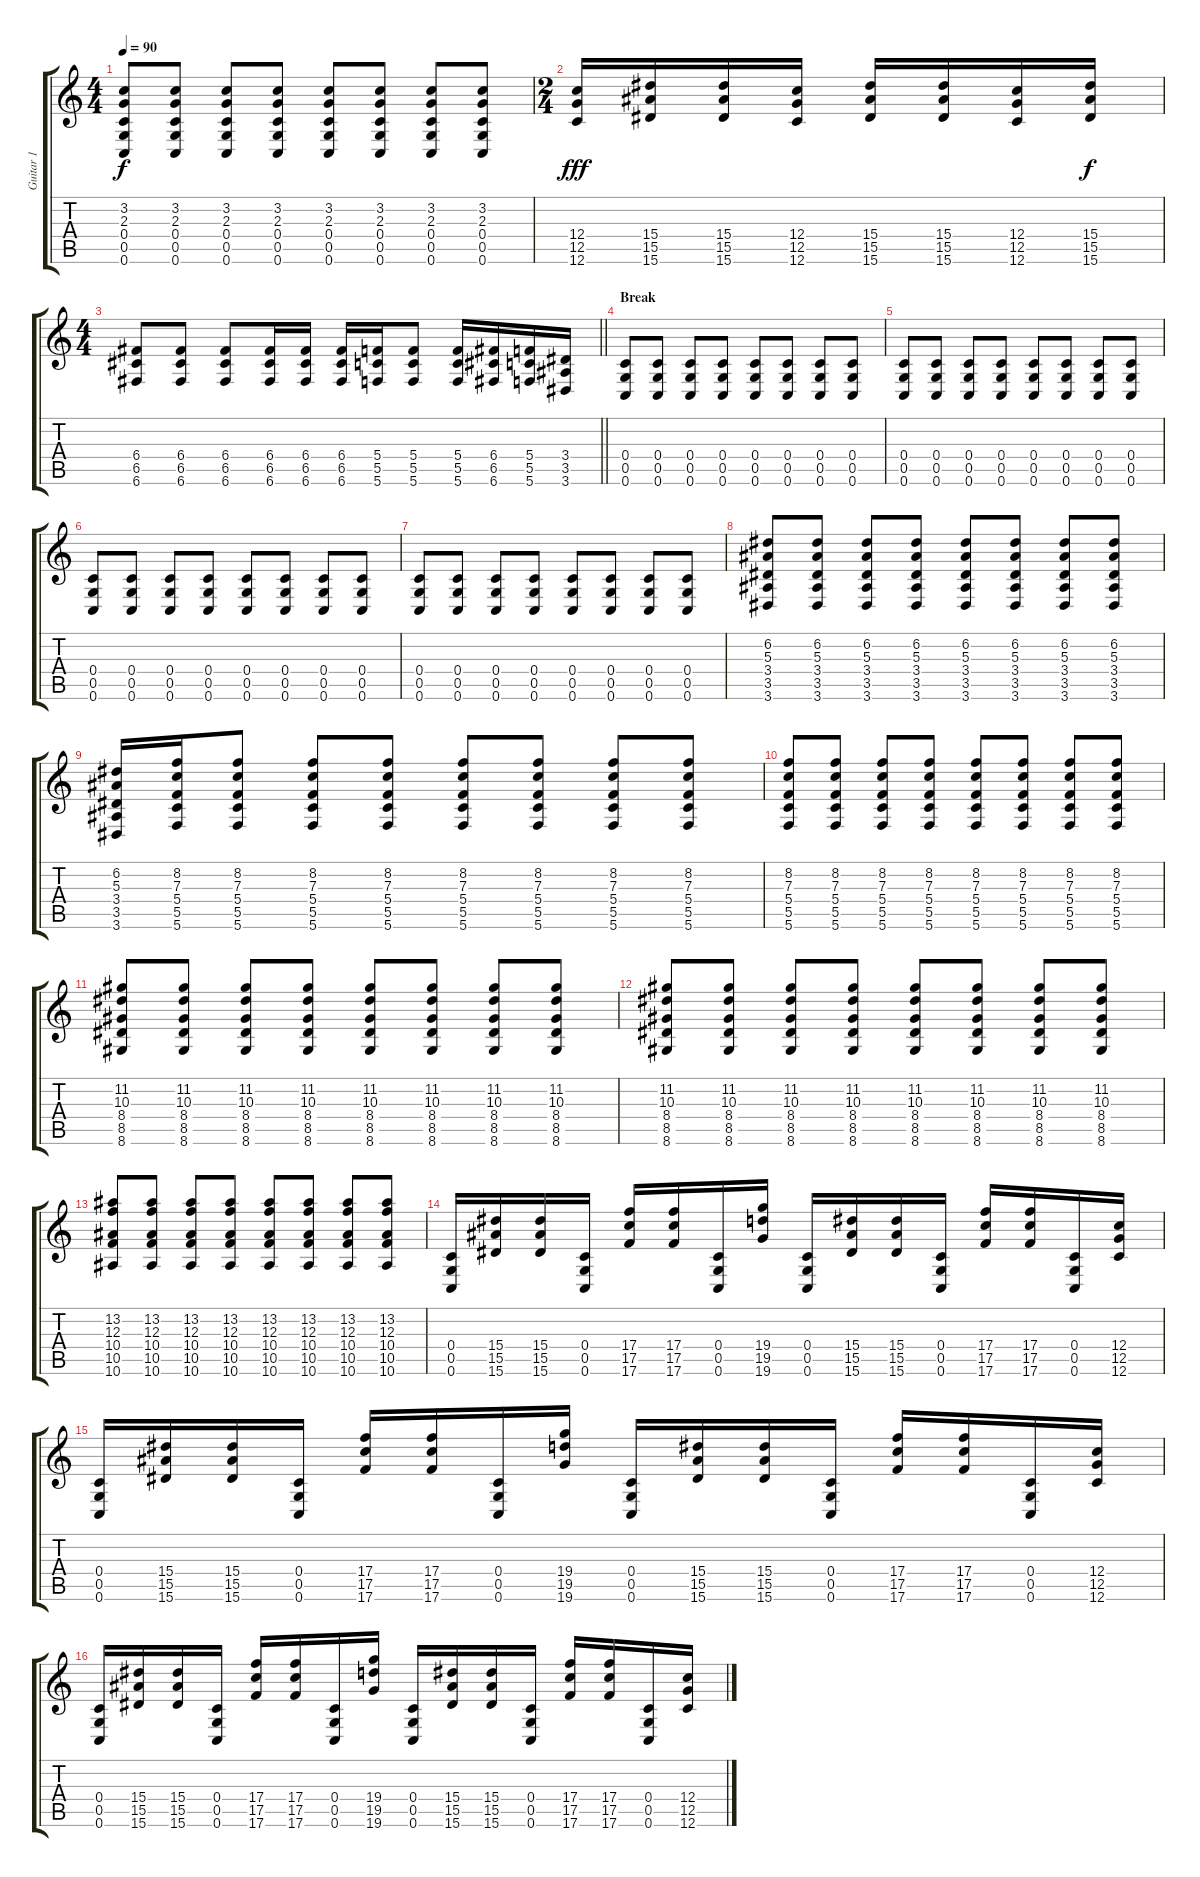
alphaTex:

\track ("Guitar 1" "Guitar 1") {instrument overdrivenguitar}
\staff {score tabs}
\tuning (D4 A3 F3 C3 G2 C2) {hide}
\ts (4 4)
\tempo 90
\clef g2
\ks c
(3.2 2.3 0.4 0.5 0.6).8{dy f} (3.2 2.3 0.4 0.5 0.6).8 (3.2 2.3 0.4 0.5 0.6).8 (3.2 2.3 0.4 0.5 0.6).8 (3.2 2.3 0.4 0.5 0.6).8 (3.2 2.3 0.4 0.5 0.6).8 (3.2 2.3 0.4 0.5 0.6).8 (3.2 2.3 0.4 0.5 0.6).8 |
\ts (2 4)
(12.4 12.5 12.6).16{dy fff} (15.4 15.5 15.6).16 (15.4 15.5 15.6).16 (12.4 12.5 12.6).16 (15.4 15.5 15.6).16 (15.4 15.5 15.6).16 (12.4 12.5 12.6).16 (15.4 15.5 15.6).16{dy f} |
\ts (4 4)
\barLineRight lightlight
(6.4 6.5 6.6).8 (6.4 6.5 6.6).8 (6.4 6.5 6.6).8 (6.4 6.5 6.6).16 (6.4 6.5 6.6).16 (6.4 6.5 6.6).16 (5.4 5.5 5.6).16 (5.4 5.5 5.6).8 (5.4 5.5 5.6).16 (6.4 6.5 6.6).16 (5.4 5.5 5.6).16 (3.4 3.5 3.6).16 |
\section ("" "Break")
(0.4 0.5 0.6).8 (0.4 0.5 0.6).8 (0.4 0.5 0.6).8 (0.4 0.5 0.6).8 (0.4 0.5 0.6).8 (0.4 0.5 0.6).8 (0.4 0.5 0.6).8 (0.4 0.5 0.6).8 |
(0.4 0.5 0.6).8 (0.4 0.5 0.6).8 (0.4 0.5 0.6).8 (0.4 0.5 0.6).8 (0.4 0.5 0.6).8 (0.4 0.5 0.6).8 (0.4 0.5 0.6).8 (0.4 0.5 0.6).8 |
(0.4 0.5 0.6).8 (0.4 0.5 0.6).8 (0.4 0.5 0.6).8 (0.4 0.5 0.6).8 (0.4 0.5 0.6).8 (0.4 0.5 0.6).8 (0.4 0.5 0.6).8 (0.4 0.5 0.6).8 |
(0.4 0.5 0.6).8 (0.4 0.5 0.6).8 (0.4 0.5 0.6).8 (0.4 0.5 0.6).8 (0.4 0.5 0.6).8 (0.4 0.5 0.6).8 (0.4 0.5 0.6).8 (0.4 0.5 0.6).8 |
(6.2 5.3 3.4 3.5 3.6).8 (6.2 5.3 3.4 3.5 3.6).8 (6.2 5.3 3.4 3.5 3.6).8 (6.2 5.3 3.4 3.5 3.6).8 (6.2 5.3 3.4 3.5 3.6).8 (6.2 5.3 3.4 3.5 3.6).8 (6.2 5.3 3.4 3.5 3.6).8 (6.2 5.3 3.4 3.5 3.6).8 |
(6.2 5.3 3.4 3.5 3.6).16 (8.2 7.3 5.4 5.5 5.6).16 (8.2 7.3 5.4 5.5 5.6).8 (8.2 7.3 5.4 5.5 5.6).8 (8.2 7.3 5.4 5.5 5.6).8 (8.2 7.3 5.4 5.5 5.6).8 (8.2 7.3 5.4 5.5 5.6).8 (8.2 7.3 5.4 5.5 5.6).8 (8.2 7.3 5.4 5.5 5.6).8 |
(8.2 7.3 5.4 5.5 5.6).8 (8.2 7.3 5.4 5.5 5.6).8 (8.2 7.3 5.4 5.5 5.6).8 (8.2 7.3 5.4 5.5 5.6).8 (8.2 7.3 5.4 5.5 5.6).8 (8.2 7.3 5.4 5.5 5.6).8 (8.2 7.3 5.4 5.5 5.6).8 (8.2 7.3 5.4 5.5 5.6).8 |
(11.2 10.3 8.4 8.5 8.6).8 (11.2 10.3 8.4 8.5 8.6).8 (11.2 10.3 8.4 8.5 8.6).8 (11.2 10.3 8.4 8.5 8.6).8 (11.2 10.3 8.4 8.5 8.6).8 (11.2 10.3 8.4 8.5 8.6).8 (11.2 10.3 8.4 8.5 8.6).8 (11.2 10.3 8.4 8.5 8.6).8 |
(11.2 10.3 8.4 8.5 8.6).8 (11.2 10.3 8.4 8.5 8.6).8 (11.2 10.3 8.4 8.5 8.6).8 (11.2 10.3 8.4 8.5 8.6).8 (11.2 10.3 8.4 8.5 8.6).8 (11.2 10.3 8.4 8.5 8.6).8 (11.2 10.3 8.4 8.5 8.6).8 (11.2 10.3 8.4 8.5 8.6).8 |
(13.2 12.3 10.4 10.5 10.6).8 (13.2 12.3 10.4 10.5 10.6).8 (13.2 12.3 10.4 10.5 10.6).8 (13.2 12.3 10.4 10.5 10.6).8 (13.2 12.3 10.4 10.5 10.6).8 (13.2 12.3 10.4 10.5 10.6).8 (13.2 12.3 10.4 10.5 10.6).8 (13.2 12.3 10.4 10.5 10.6).8 |
(0.4 0.5 0.6).16 (15.4 15.5 15.6).16 (15.4 15.5 15.6).16 (0.4 0.5 0.6).16 (17.4 17.5 17.6).16 (17.4 17.5 17.6).16 (0.4 0.5 0.6).16 (19.4 19.5 19.6).16 (0.4 0.5 0.6).16 (15.4 15.5 15.6).16 (15.4 15.5 15.6).16 (0.4 0.5 0.6).16 (17.4 17.5 17.6).16 (17.4 17.5 17.6).16 (0.4 0.5 0.6).16 (12.4 12.5 12.6).16 |
(0.4 0.5 0.6).16 (15.4 15.5 15.6).16 (15.4 15.5 15.6).16 (0.4 0.5 0.6).16 (17.4 17.5 17.6).16 (17.4 17.5 17.6).16 (0.4 0.5 0.6).16 (19.4 19.5 19.6).16 (0.4 0.5 0.6).16 (15.4 15.5 15.6).16 (15.4 15.5 15.6).16 (0.4 0.5 0.6).16 (17.4 17.5 17.6).16 (17.4 17.5 17.6).16 (0.4 0.5 0.6).16 (12.4 12.5 12.6).16 |
(0.4 0.5 0.6).16 (15.4 15.5 15.6).16 (15.4 15.5 15.6).16 (0.4 0.5 0.6).16 (17.4 17.5 17.6).16 (17.4 17.5 17.6).16 (0.4 0.5 0.6).16 (19.4 19.5 19.6).16 (0.4 0.5 0.6).16 (15.4 15.5 15.6).16 (15.4 15.5 15.6).16 (0.4 0.5 0.6).16 (17.4 17.5 17.6).16 (17.4 17.5 17.6).16 (0.4 0.5 0.6).16 (12.4 12.5 12.6).16
